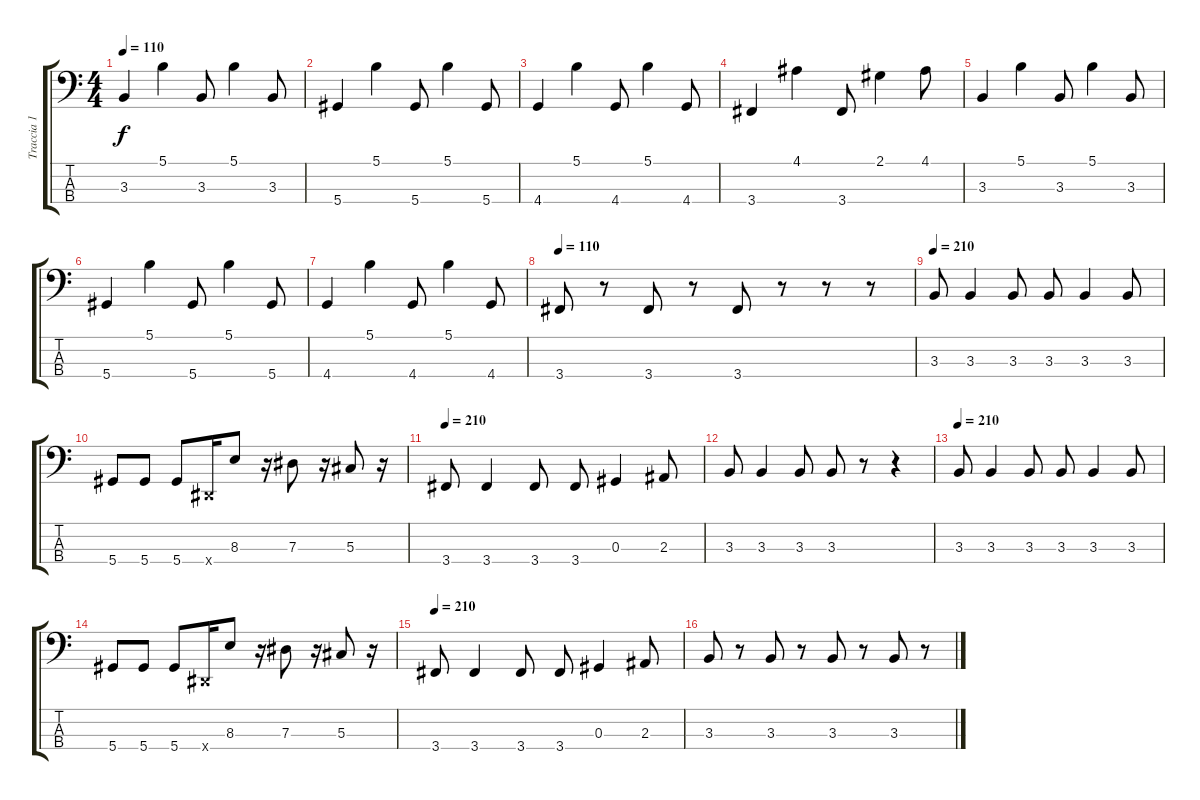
\track ("Traccia 1" "Traccia 1") {instrument electricbasspick}
\staff {score tabs}
\tuning (Gb2 Db2 Ab1 Eb1) {hide}
\ts (4 4)
\tempo 110
\tempo 90
\tempo 110
\clef f4
\ks c
3.3.4{dy f instrument electricbasspick} 5.1.4 3.3.8 5.1.4 3.3.8 |
5.4.4 5.1.4 5.4.8 5.1.4 5.4.8 |
4.4.4 5.1.4 4.4.8 5.1.4 4.4.8 |
3.4.4 4.1.4 3.4.8 2.1.4 4.1.8 |
3.3.4 5.1.4 3.3.8 5.1.4 3.3.8 |
5.4.4 5.1.4 5.4.8 5.1.4 5.4.8 |
4.4.4 5.1.4 4.4.8 5.1.4 4.4.8 |
\tempo 110
3.4.8 r.8 3.4.8 r.8 3.4.8 r.8 r.8 r.8 |
\tempo 210
3.3.8 3.3.4 3.3.8 3.3.8 3.3.4 3.3.8 |
5.4.8 5.4.8 5.4.8 0.4{x}.16 8.3.8 r.16 7.3.8 r.16 5.3.8 r.16 |
\tempo 210
3.4.8 3.4.4 3.4.8 3.4.8 0.3.4 2.3.8 |
3.3.8 3.3.4 3.3.8 3.3.8 r.8 r.4 |
\tempo 210
3.3.8 3.3.4 3.3.8 3.3.8 3.3.4 3.3.8 |
5.4.8 5.4.8 5.4.8 0.4{x}.16 8.3.8 r.16 7.3.8 r.16 5.3.8 r.16 |
\tempo 210
3.4.8 3.4.4 3.4.8 3.4.8 0.3.4 2.3.8 |
3.3.8 r.8 3.3.8 r.8 3.3.8 r.8 3.3.8 r.8
